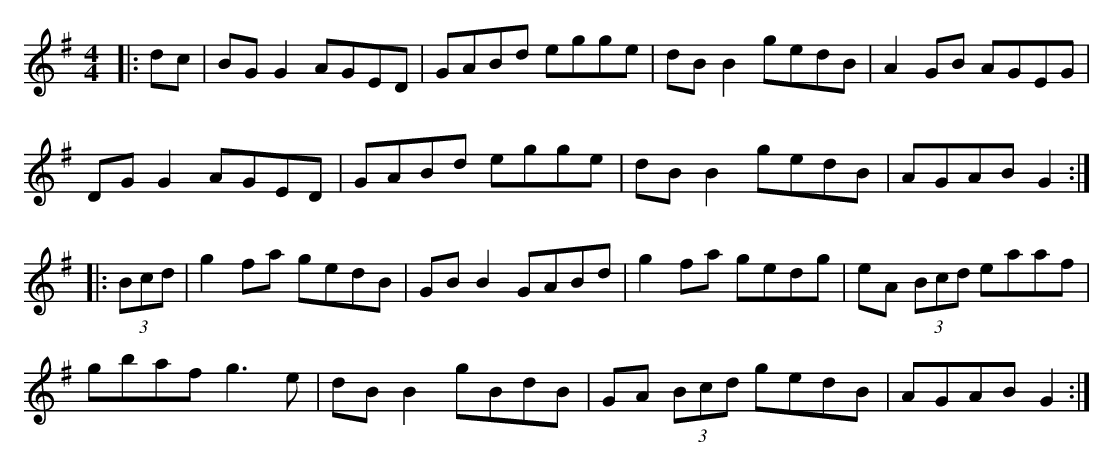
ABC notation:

X:1
M:4/4
K:G
|:dc|BG G2 AGED|GABd egge|dB B2 gedB|A2 GB AGEG|
DG G2 AGED|GABd egge|dB B2 gedB|AGAB G2:|
|:(3Bcd|g2 fa gedB|GB B2 GABd|g2 fa gedg|eA (3Bcd eaaf|
gbaf g3e|dB B2 gBdB|GA (3Bcd gedB|AGAB G2:|
